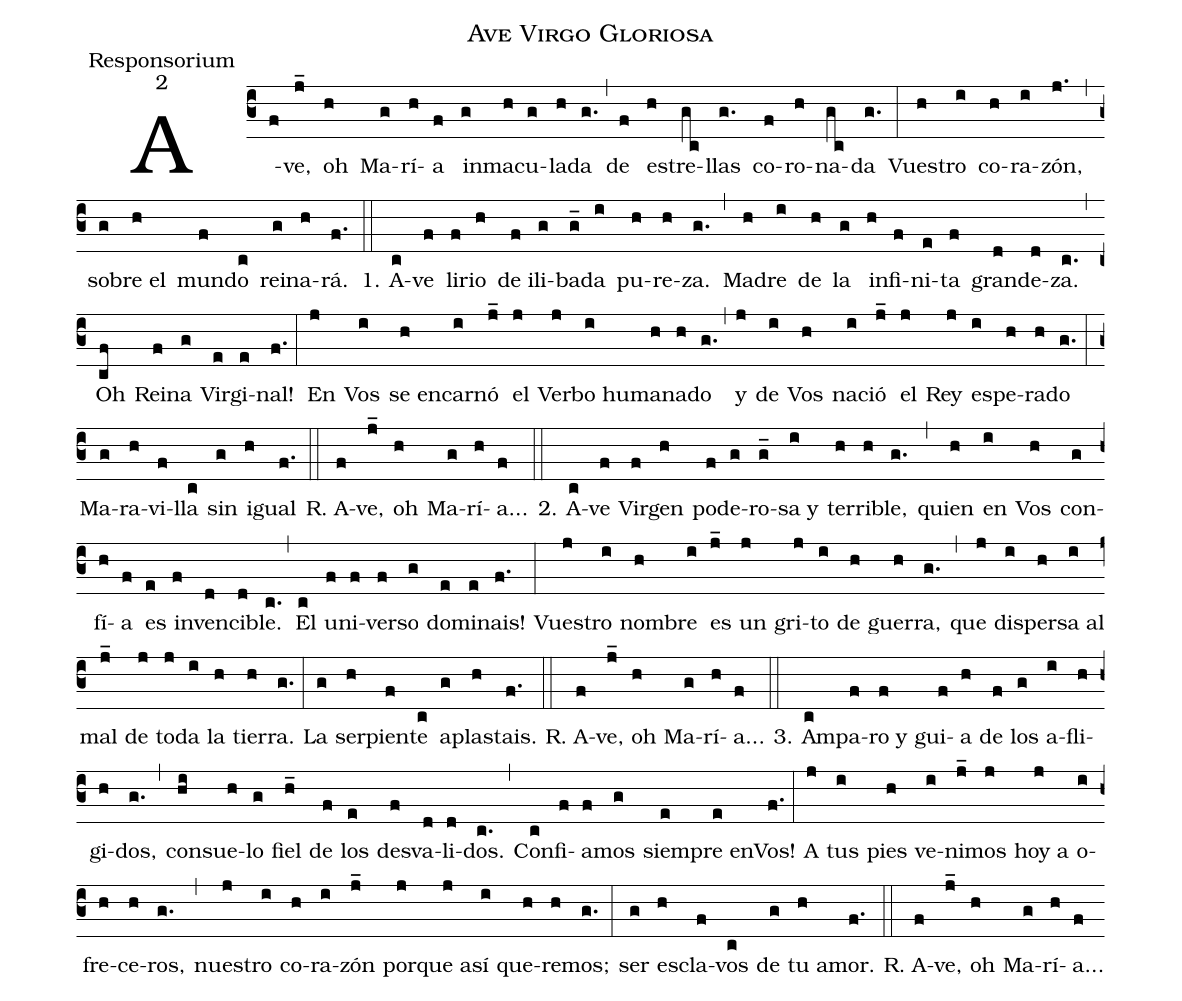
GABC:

name:Ave Virgo Gloriosa;
office-part:Responsorium;
mode:2;
%%
(c3) A(f)ve,(j_) oh(h) Ma(g)rí(h)a(f) in(g)ma(h)cu(g)la(h)da(g.) (,) de(f) es(h)tre(gc)llas(g.) co(f)ro(h)na(gc)da(g.) (:) Vues(h)tro(i) co(h)ra(i)zón,(j.) (,) so(g)bre el(h) mun(f)do(c) rei(g)na(h)rá.(f.) (::)
1. A(c)ve(f) li(f)rio(h) de i(f)li(g)ba(g_)da(i) pu(h)re(h)za.(g.) (,) Ma(h)dre(i) de(h) la(g) in(h)fi(f)ni(e)ta(f) gran(d)de(d)za.(c.) (,) Oh(cf) Rei(f)na(g) Vir(e)gi(e)nal!(f.) (:) En(j) Vos(i) se en(h)car(i)nó(j_) el(j) Ver(j)bo hu(i)ma(h)na(h)do(g.) (,) y(j) de(i) Vos(h) na(i)ció(j_) el(j) Rey(j) es(i)pe(h)ra(h)do(g.) (:) Ma(g)ra(h)vi(f)lla(c) sin(g) i(h)gual(f.) (::) R. A(f)ve,(j_) oh(h) Ma(g)rí(h)a...(f) (::) 2. A(c)ve(f) Vir(f)gen(h) po(f)de(g)ro(g_)sa y(i) te(h)rri(h)ble,(g.) (,) quien(h) en(i) Vos(h) con(g)fí(h)a(f) es(e) in(f)ven(d)ci(d)ble.(c.) (,) El(c) u(f)ni(f)ver(f)so(g) do(e)mi(e)nais!(f.) (:) Vues(j)tro(i) nom(h)bre(i) es(j_) un(j) gri(j)to(i) de(h) gue(h)rra,(g.) (,) que(j) dis(i)per(h)sa al(i) mal(j_) de(j) to(j)da(i) la(h) tie(h)rra.(g.) (:) La(g) ser(h)pien(f)te(c) a(g)plas(h)tais.(f.) (::) R. A(f)ve,(j_) oh(h) Ma(g)rí(h)a...(f) (::) 3. Am(c)pa(f)ro y(f) gui(f)a(h) de(f) los(g) a(i)fli(h)gi(h)dos,(g.) (,) con(hi)sue(h)lo(g) fiel(h_) de(f) los(e) des(f)va(d)li(d)dos.(c.) (,) Con(c)fi(f)a(f)mos(g) siem(e)pre en(e)Vos!(f.) (:) A(j) tus(i) pies(h) ve(i)ni(j_)mos(j) hoy a(j) o(i)fre(h)ce(h)ros,(g.) (,) nues(j)tro(i) co(h)ra(i)zón(j_) por(j)que a(j)sí(i) que(h)re(h)mos;(g.) (:) ser(g) es(h)cla(f)vos(c) de(g) tu a(h)mor.(f.) (::) R. A(f)ve,(j_) oh(h) Ma(g)rí(h)a...(f)
